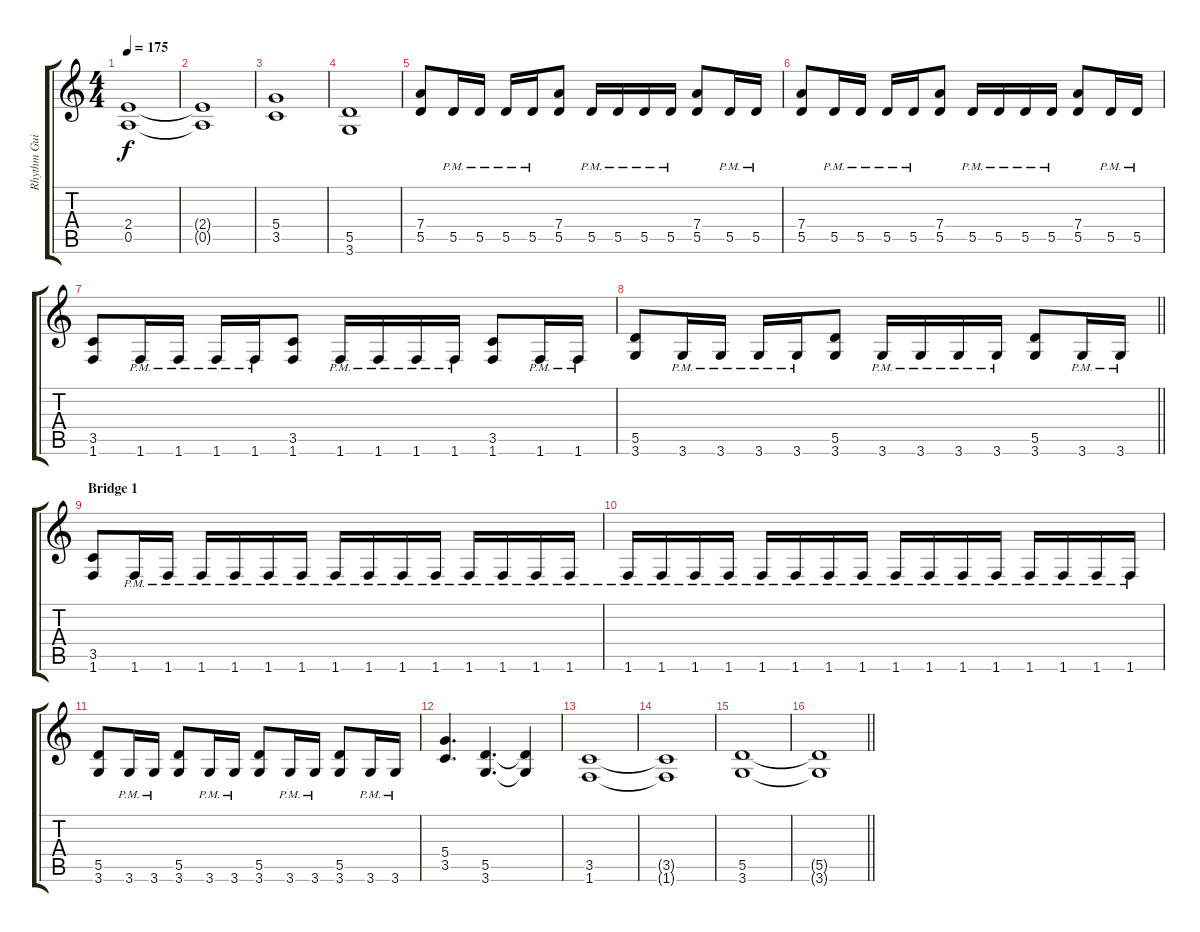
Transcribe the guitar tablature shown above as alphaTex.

\track ("Rhythm Guitar 2: Manfred G. Stief" "Rhythm Gui") {instrument distortionguitar}
\staff {score tabs}
\tuning (E4 B3 G3 D3 A2 E2) {hide}
\ts (4 4)
\tempo 175
\clef g2
\ks aminor
(2.4 0.5).1{dy f} |
(2.4{t} 0.5{t}).1 |
(5.4 3.5).1 |
(5.5 3.6).1 |
(7.4 5.5).8 5.5{pm}.16 5.5{pm}.16 5.5{pm}.16 5.5{pm}.16 (7.4 5.5).8 5.5{pm}.16 5.5{pm}.16 5.5{pm}.16 5.5{pm}.16 (7.4 5.5).8 5.5{pm}.16 5.5{pm}.16 |
(7.4 5.5).8 5.5{pm}.16 5.5{pm}.16 5.5{pm}.16 5.5{pm}.16 (7.4 5.5).8 5.5{pm}.16 5.5{pm}.16 5.5{pm}.16 5.5{pm}.16 (7.4 5.5).8 5.5{pm}.16 5.5{pm}.16 |
(3.5 1.6).8 1.6{pm}.16 1.6{pm}.16 1.6{pm}.16 1.6{pm}.16 (3.5 1.6).8 1.6{pm}.16 1.6{pm}.16 1.6{pm}.16 1.6{pm}.16 (3.5 1.6).8 1.6{pm}.16 1.6{pm}.16 |
\barLineRight lightlight
(5.5 3.6).8 3.6{pm}.16 3.6{pm}.16 3.6{pm}.16 3.6{pm}.16 (5.5 3.6).8 3.6{pm}.16 3.6{pm}.16 3.6{pm}.16 3.6{pm}.16 (5.5 3.6).8 3.6{pm}.16 3.6{pm}.16 |
\section ("" "Bridge 1")
(3.5 1.6).8 1.6{pm}.16 1.6{pm}.16 1.6{pm}.16 1.6{pm}.16 1.6{pm}.16 1.6{pm}.16 1.6{pm}.16 1.6{pm}.16 1.6{pm}.16 1.6{pm}.16 1.6{pm}.16 1.6{pm}.16 1.6{pm}.16 1.6{pm}.16 |
1.6{pm}.16 1.6{pm}.16 1.6{pm}.16 1.6{pm}.16 1.6{pm}.16 1.6{pm}.16 1.6{pm}.16 1.6{pm}.16 1.6{pm}.16 1.6{pm}.16 1.6{pm}.16 1.6{pm}.16 1.6{pm}.16 1.6{pm}.16 1.6{pm}.16 1.6{pm}.16 |
(5.5 3.6).8 3.6{pm}.16 3.6{pm}.16 (5.5 3.6).8 3.6{pm}.16 3.6{pm}.16 (5.5 3.6).8 3.6{pm}.16 3.6{pm}.16 (5.5 3.6).8 3.6{pm}.16 3.6{pm}.16 |
(5.4 3.5).4{d} (5.5 3.6).4{d} (5.5{t} 3.6{t}).4 |
(3.5 1.6).1 |
(3.5{t} 1.6{t}).1 |
(5.5 3.6).1 |
\barLineRight lightlight
(5.5{t} 3.6{t}).1
